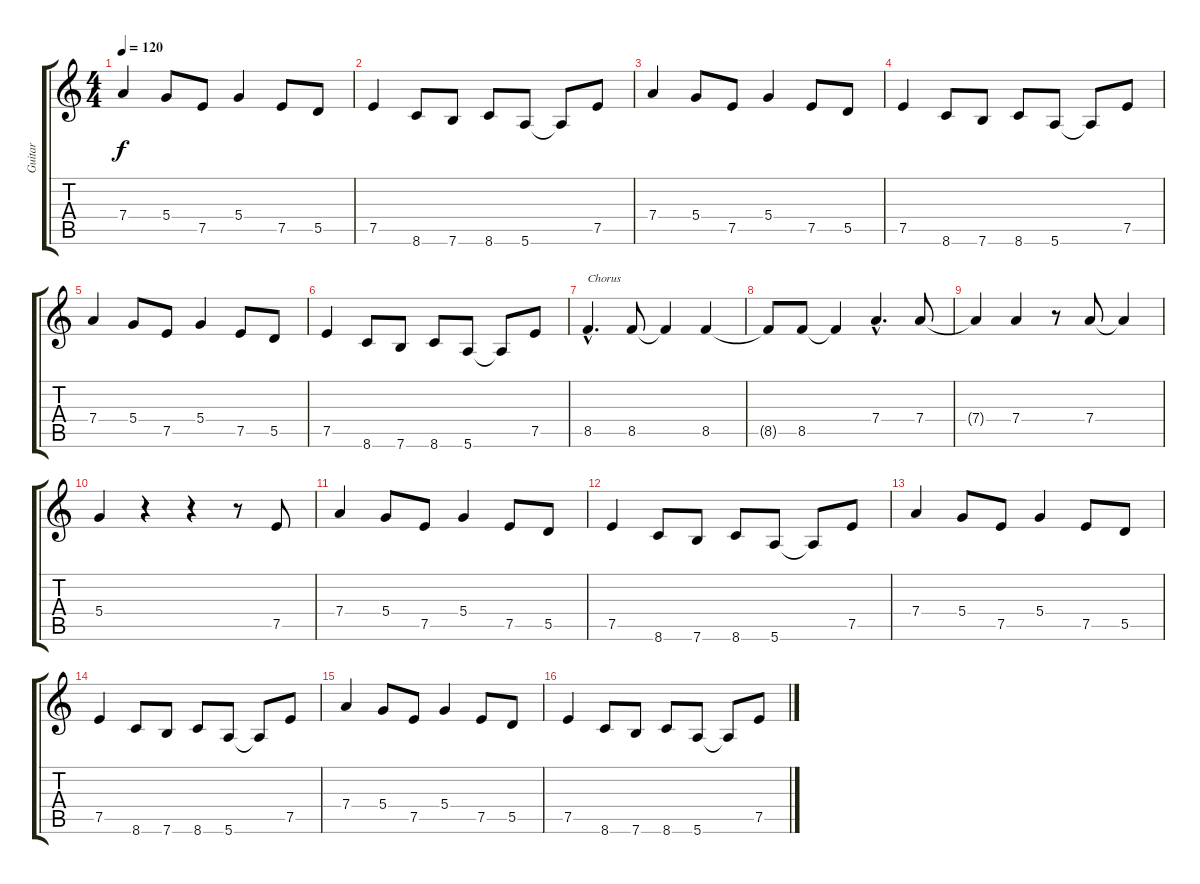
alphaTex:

\track ("Guitar" "Guitar") {instrument electricguitarmuted}
\staff {score tabs}
\tuning (E4 B3 G3 D3 A2 E2) {hide}
\ts (4 4)
\tempo 120
\clef g2
\ks aminor
7.4.4{dy f} 5.4.8 7.5.8 5.4.4 7.5.8 5.5.8 |
7.5.4 8.6.8 7.6.8 8.6.8 5.6.8 5.6{t}.8 7.5.8 |
7.4.4 5.4.8 7.5.8 5.4.4 7.5.8 5.5.8 |
7.5.4 8.6.8 7.6.8 8.6.8 5.6.8 5.6{t}.8 7.5.8 |
7.4.4 5.4.8 7.5.8 5.4.4 7.5.8 5.5.8 |
7.5.4 8.6.8 7.6.8 8.6.8 5.6.8 5.6{t}.8 7.5.8 |
8.5{hac}.4{d txt "Chorus"} 8.5.8 8.5{t}.4 8.5.4 |
8.5{t}.8 8.5.8 8.5{t}.4 7.4{hac}.4{d} 7.4.8 |
7.4{t}.4 7.4.4 r.8 7.4.8 7.4{t}.4 |
5.4.4 r.4 r.4 r.8 7.5.8 |
7.4.4 5.4.8 7.5.8 5.4.4 7.5.8 5.5.8 |
7.5.4 8.6.8 7.6.8 8.6.8 5.6.8 5.6{t}.8 7.5.8 |
7.4.4 5.4.8 7.5.8 5.4.4 7.5.8 5.5.8 |
7.5.4 8.6.8 7.6.8 8.6.8 5.6.8 5.6{t}.8 7.5.8 |
7.4.4 5.4.8 7.5.8 5.4.4 7.5.8 5.5.8 |
7.5.4 8.6.8 7.6.8 8.6.8 5.6.8 5.6{t}.8 7.5.8
